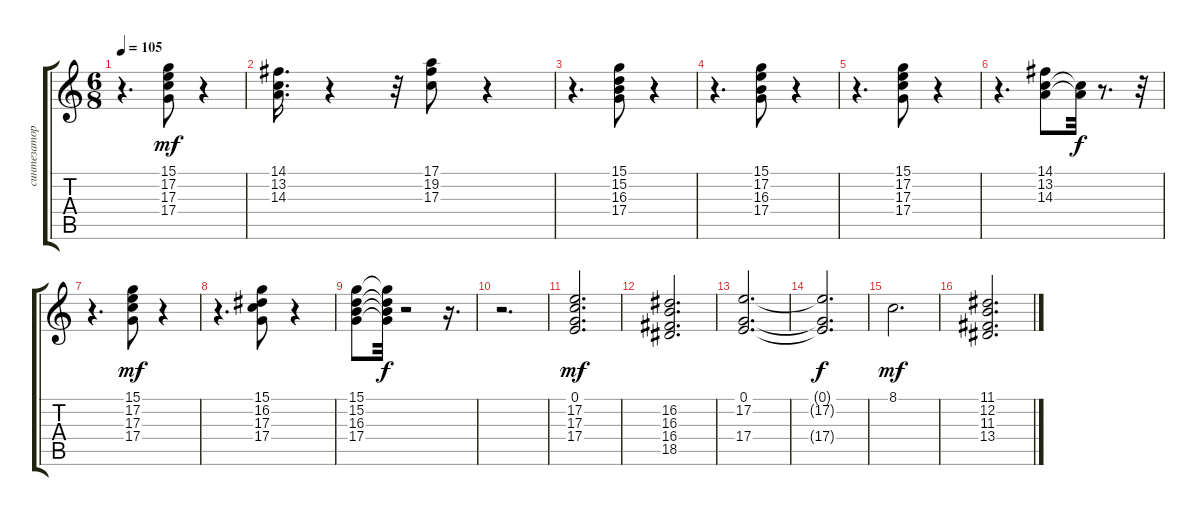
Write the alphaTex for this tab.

\track ("синтезатор" "синтезатор") {instrument drawbarorgan}
\staff {score tabs}
\tuning (E4 B3 G3 D3 A2 E2) {hide}
\ts (6 8)
\tempo 105
\clef g2
\ks c
r.4{d dy mf} (15.1 17.2 17.3 17.4).8 r.4 |
(14.1 13.2 14.3).16{d} r.4 r.32 (17.1 19.2 17.3).8 r.4 |
r.4{d} (15.1 15.2 16.3 17.4).8 r.4 |
r.4{d} (15.1 17.2 16.3 17.4).8 r.4 |
r.4{d} (15.1 17.2 17.3 17.4).8 r.4 |
r.4{d} (14.1 13.2 14.3).8 (13.2{t} 14.3{t}).32{dy f} r.8{d} r.32 |
r.4{d} (15.1 17.2 17.3 17.4).8{dy mf} r.4 |
r.4{d} (15.1 16.2 17.3 17.4).8 r.4 |
(15.1 15.2 16.3 17.4).8 (15.1{t} 15.2{t} 16.3{t} 17.4{t}).32{dy f} r.2 r.16{d} |
r.2{d} |
(0.1 17.2 17.3 17.4).2{d dy mf} |
(16.2 16.3 16.4 18.5).2{d} |
(0.1 17.2 17.4).2{d} |
(0.1{t} 17.2{t} 17.4{t}).2{d dy f} |
8.1.2{d dy mf} |
(11.1 12.2 11.3 13.4).2{d}
